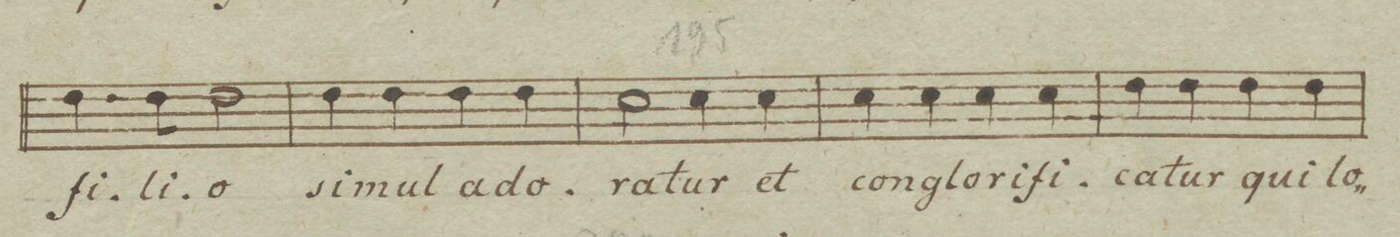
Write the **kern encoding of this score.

**kern	**text	**dynam
*I"Alto	*	*
*clefC3	*	*
*k[b-e-a-]	*	*
*met(c)	*	*
*M4/4	*	*
4.e-\	fi-	.
8e-\	-li-	.
2e-\	-o	.
=190	=190	=190
4e-\	si-	.
4e-\	-mul	.
4e-\	a-	.
4e-\	-do-	.
=191	=191	=191
2d\	-ra-	.
4d\	-tur	.
4d\	et	.
=192	=192	=192
4d\	con-	.
4d\	-glo-	.
4d\	-ri-	.
4d\	-fi-	.
=193	=193	=193
4e-\	-ca-	.
4e-\	-tur	.
4e-\	qui	.
4e-\	lo-	.
=194	=194	=194
*-	*-	*-
